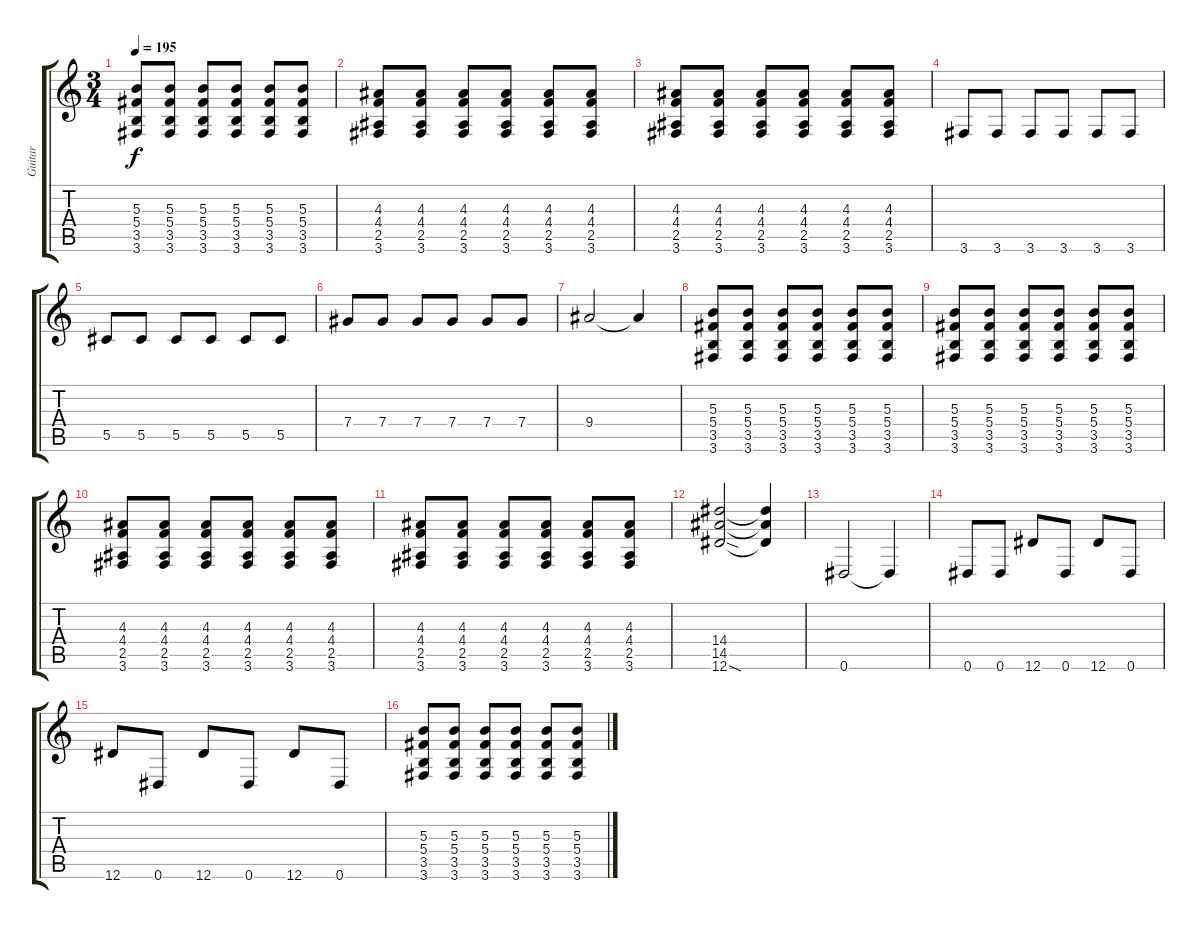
\track ("Guitar" "Guitar") {instrument acousticguitarnylon}
\staff {score tabs}
\tuning (Eb4 Bb3 Gb3 Db3 Ab2 Eb2) {hide}
\ts (3 4)
\tempo 195
\clef g2
\ks c
(5.3 5.4 3.5 3.6).8{dy f} (5.3 5.4 3.5 3.6).8 (5.3 5.4 3.5 3.6).8 (5.3 5.4 3.5 3.6).8 (5.3 5.4 3.5 3.6).8 (5.3 5.4 3.5 3.6).8 |
(4.3 4.4 2.5 3.6).8 (4.3 4.4 2.5 3.6).8 (4.3 4.4 2.5 3.6).8 (4.3 4.4 2.5 3.6).8 (4.3 4.4 2.5 3.6).8 (4.3 4.4 2.5 3.6).8 |
(4.3 4.4 2.5 3.6).8 (4.3 4.4 2.5 3.6).8 (4.3 4.4 2.5 3.6).8 (4.3 4.4 2.5 3.6).8 (4.3 4.4 2.5 3.6).8 (4.3 4.4 2.5 3.6).8 |
3.6.8 3.6.8 3.6.8 3.6.8 3.6.8 3.6.8 |
5.5.8 5.5.8 5.5.8 5.5.8 5.5.8 5.5.8 |
7.4.8 7.4.8 7.4.8 7.4.8 7.4.8 7.4.8 |
9.4.2 9.4{t}.4 |
(5.3 5.4 3.5 3.6).8 (5.3 5.4 3.5 3.6).8 (5.3 5.4 3.5 3.6).8 (5.3 5.4 3.5 3.6).8 (5.3 5.4 3.5 3.6).8 (5.3 5.4 3.5 3.6).8 |
(5.3 5.4 3.5 3.6).8 (5.3 5.4 3.5 3.6).8 (5.3 5.4 3.5 3.6).8 (5.3 5.4 3.5 3.6).8 (5.3 5.4 3.5 3.6).8 (5.3 5.4 3.5 3.6).8 |
(4.3 4.4 2.5 3.6).8 (4.3 4.4 2.5 3.6).8 (4.3 4.4 2.5 3.6).8 (4.3 4.4 2.5 3.6).8 (4.3 4.4 2.5 3.6).8 (4.3 4.4 2.5 3.6).8 |
(4.3 4.4 2.5 3.6).8 (4.3 4.4 2.5 3.6).8 (4.3 4.4 2.5 3.6).8 (4.3 4.4 2.5 3.6).8 (4.3 4.4 2.5 3.6).8 (4.3 4.4 2.5 3.6).8 |
(14.4 14.5 12.6{sod}).2 (14.4{t} 14.5{t} 12.6{t}).4 |
0.6.2 0.6{t}.4 |
0.6.8 0.6.8 12.6.8 0.6.8 12.6.8 0.6.8 |
12.6.8 0.6.8 12.6.8 0.6.8 12.6.8 0.6.8 |
(5.3 5.4 3.5 3.6).8 (5.3 5.4 3.5 3.6).8 (5.3 5.4 3.5 3.6).8 (5.3 5.4 3.5 3.6).8 (5.3 5.4 3.5 3.6).8 (5.3 5.4 3.5 3.6).8
